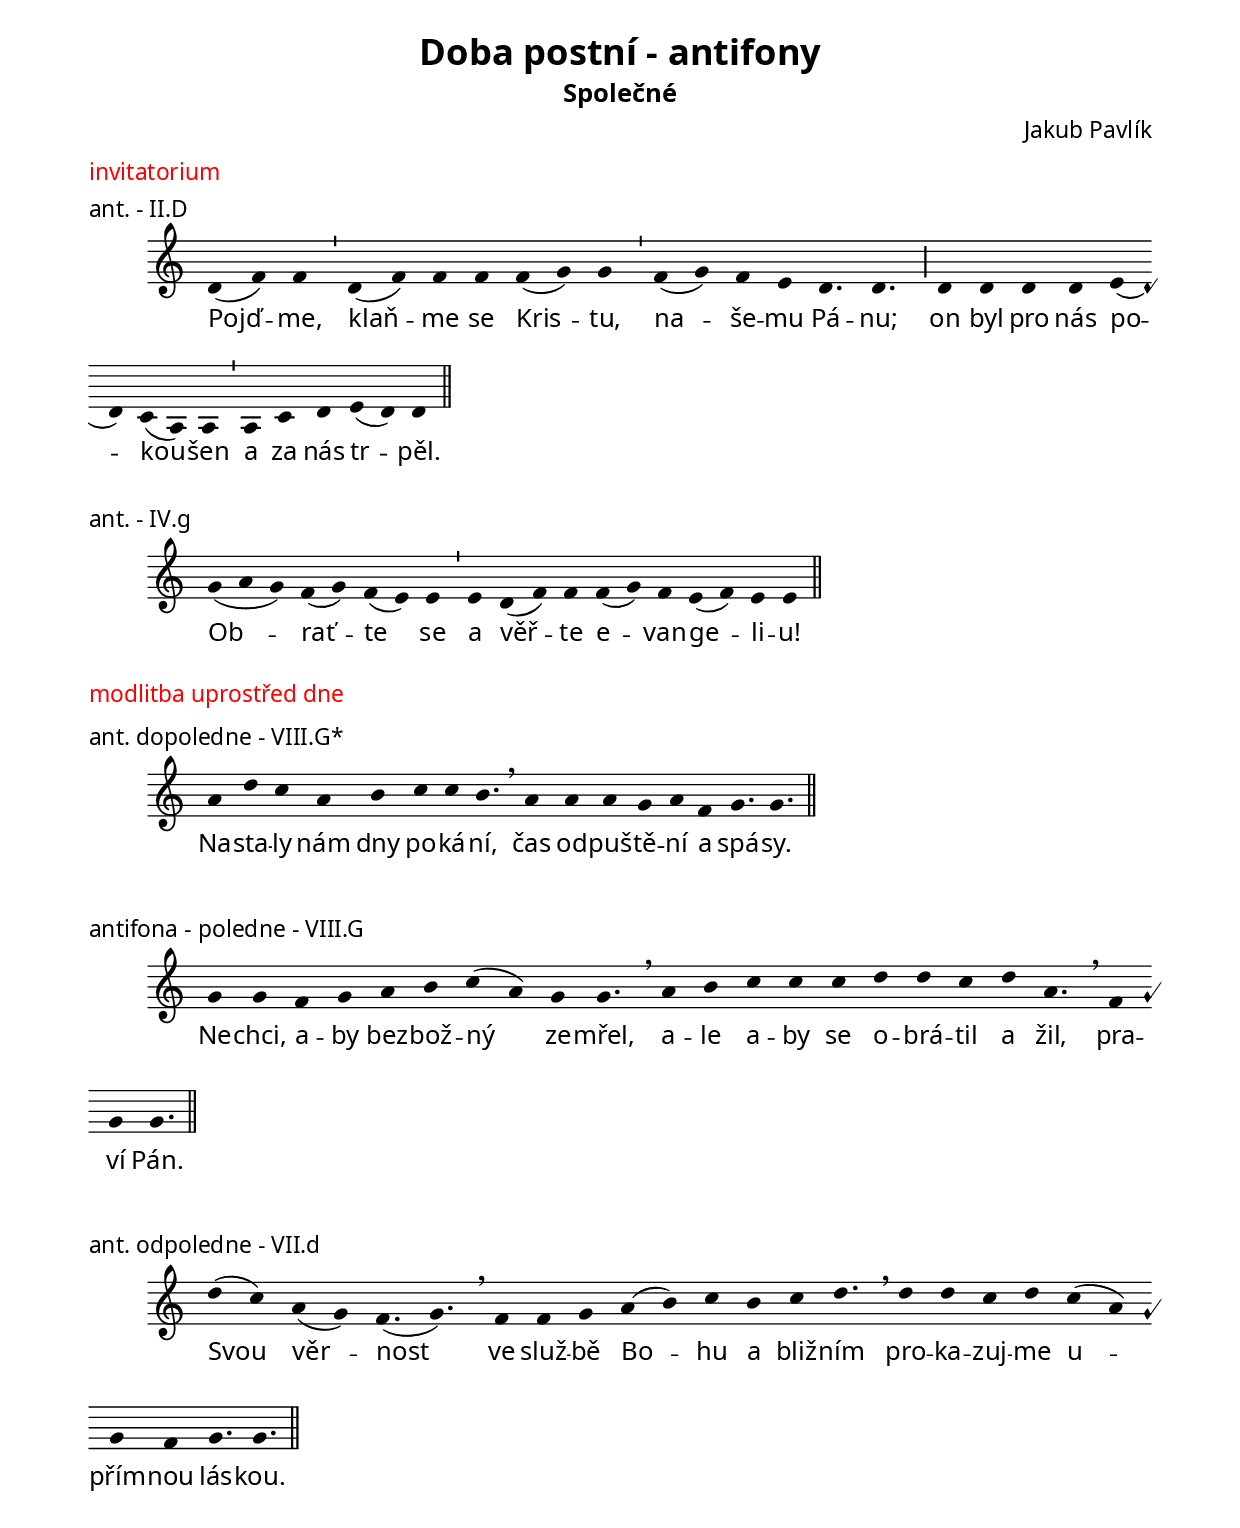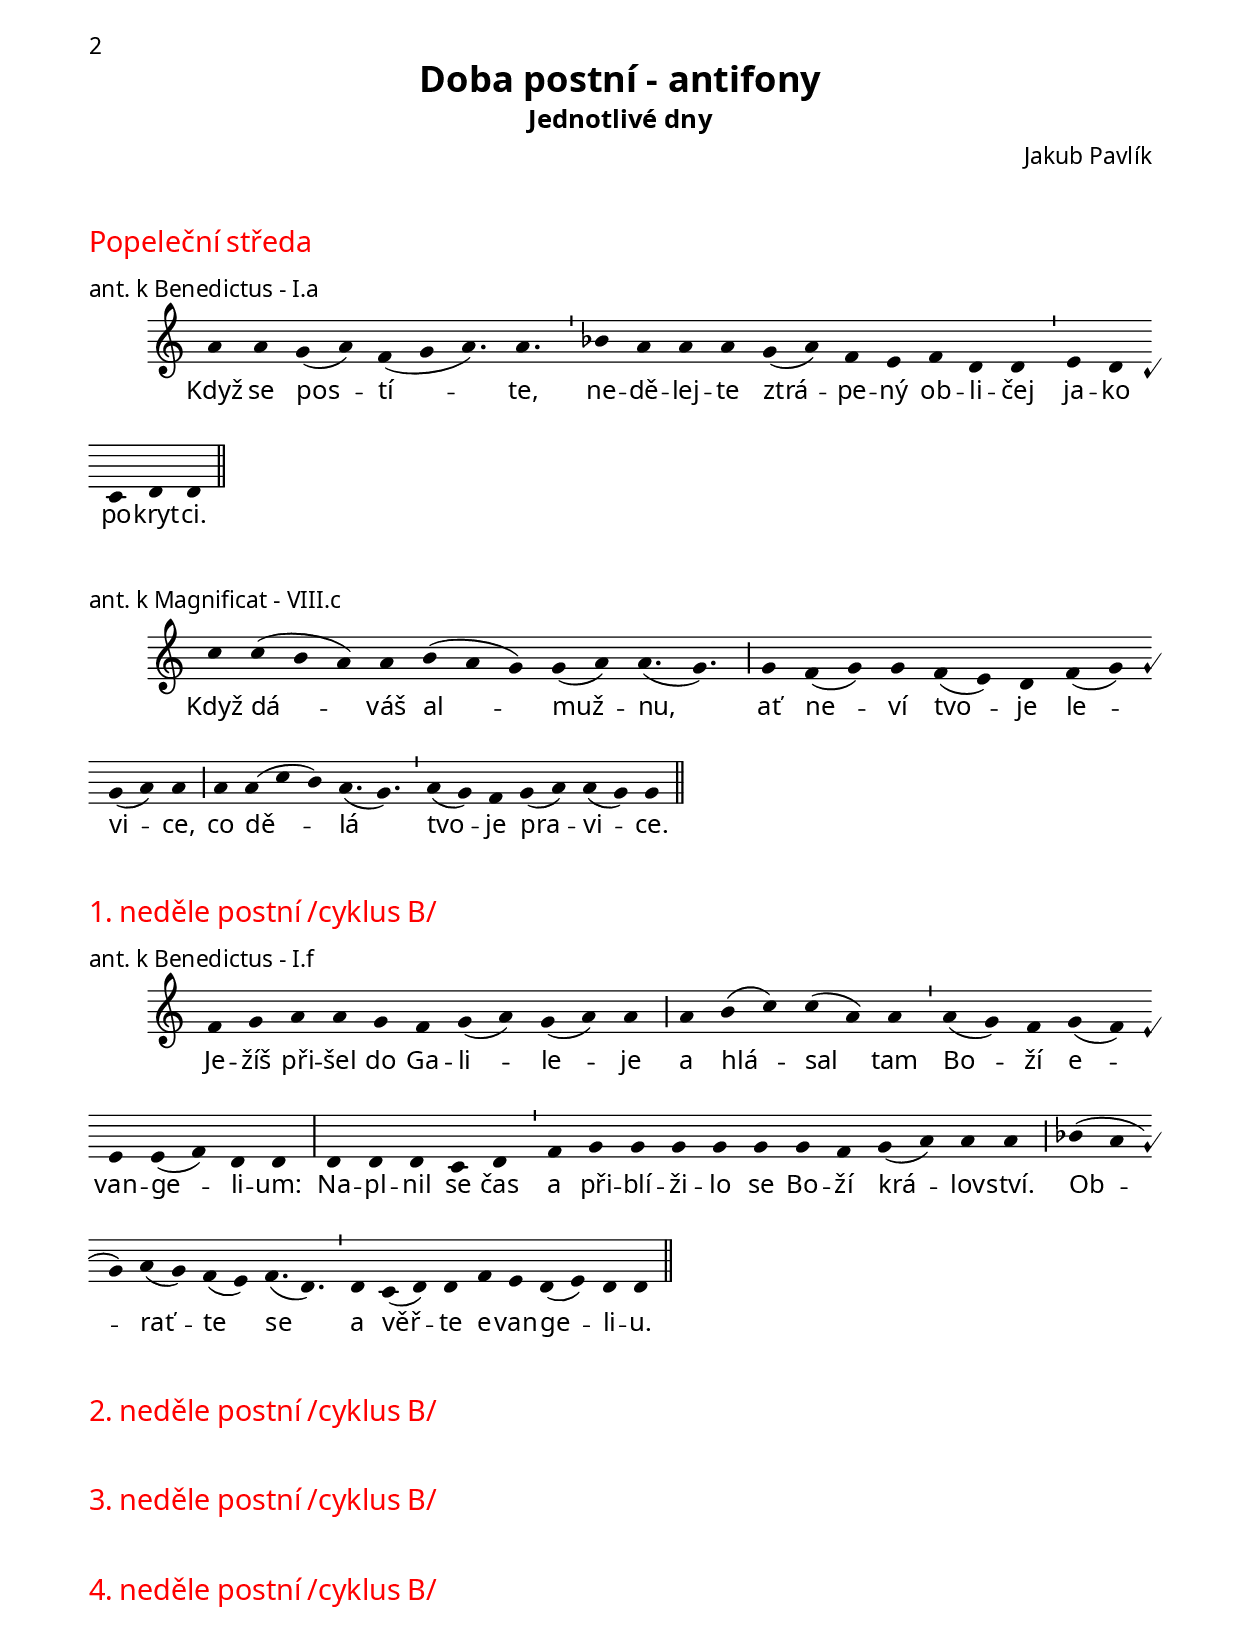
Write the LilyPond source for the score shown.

\version "2.14.2"

\header {
  title = "Doba postní - antifony"
  composer = "Jakub Pavlík"
}

\include "spolecne.ly"

\bookpart {
  \header {
    subtitle = "Společné"
  }
  
  \markup {\nadpisHodinka {"invitatorium"}}
  
  \score {
    \relative c' {
      \choralniRezim
      d4( f) f \barMin
      d( f) f f f( g) g \barMin f( g) f e d4. d \barMaior
      d4 d d d e( d) c( a) a \barMin a c d e( d) d \barFinalis
    }
    \addlyrics {
      Pojď -- me,
      klaň -- me se Kris -- tu, na -- še -- mu Pá -- nu;
      on byl pro nás po -- kou -- šen a za nás tr -- pěl.
    }
    \header {
      quid = "ant."
      modus = "II"
      differentia = "D" 
      psalmus = ""
      id = ""
      fons = "Z antifon pro Svatý týden."
      piece = \markup {\sestavTitulekBezZalmu}
    }
  }
  
  \score {
    \relative c'' {
      \choralniRezim
      g( a g) f( g) f( e) e \barMin
      e d( f) f f( g) f e( f) e e \barFinalis
    }
    \addlyrics {
      Ob -- rať -- te se 
      a věř -- te e -- van -- ge -- li -- u!
    }
    \header {
      quid = "ant."
      modus = "IV"
      differentia = "g" 
      psalmus = ""
      id = ""
      piece = \markup {\sestavTitulekBezZalmu}
    }
  }
  
  \markup {\nadpisHodinka {"modlitba uprostřed dne"}}
  
  \score {
    \relative c'' {
      \choralniRezim
      
      a4 d c a b c c b4. \breathe a4 a a g a f g4. g \bar "||"
    }
    \addlyrics {
      Na -- sta -- ly nám dny po -- ká -- ní, čas od -- puš -- tě -- ní a spá -- sy.
    }
    \header {
      quid = "ant. dopoledne"
      modus = "VIII"
      differentia = "G*" 
      psalmus = ""
      id = ""
      piece = \markup {\sestavTitulekBezZalmu}
    }
  }
  
  \score {
    \relative c'' {
      \choralniRezim
      
      g4 g f g a b c( a) g g4. \breathe a4 b c c c d d c d a4. \breathe f4 g g4. \bar "||"
    }
    \addlyrics {
      Ne -- chci, a -- by bez -- bož -- ný ze -- mřel, a -- le a -- by se o -- brá -- til a žil, pra -- ví Pán. 
    }
    \header {
      quid = "ant. v poledne"
      modus = "VIII"
      differentia = "G" 
      psalmus = ""
      id = ""
      piece = \markup {\sestavTitulekBezZalmu}
      piece = "antifona - poledne - VIII.G"
    }
  }
  
  \score {
    \relative c'' {
      \choralniRezim
      
      d4( c) a( g) f4.( g) \breathe f4 f g a( b) c b c d4. \breathe d4 d c d c( a) g f g4. g \bar "||"
    }
    \addlyrics {
      Svou věr -- nost ve služ -- bě Bo -- hu a bliž -- ním pro -- ka -- zuj -- me u -- přím -- nou lás -- kou.
    }
    \header {
      quid = "ant. odpoledne"
      modus = "VII"
      differentia = "d" 
      psalmus = ""
      id = ""
      piece = \markup {\sestavTitulekBezZalmu}
    }
  }
} % bookpart

\bookpart {
  \header {
    subtitle = "Jednotlivé dny"
  }
  
  \markup\nadpisDen{Popeleční středa}
  
  \score {
    \relative c'' {
      \choralniRezim
      a4 a g( a) f( g a4.) a \barMin
      bes4 a a a g( a) f e f d d \barMin e d c d d \barFinalis
    }
    \addlyrics {
      Když se pos -- tí -- te,
      ne -- dě -- lej -- te ztrá -- pe -- ný ob -- li -- čej
      ja -- ko po -- kryt -- ci.
    }
    \header {
      quid = "ant. k Benedictus"
      modus = "I"
      differentia = "a" 
      psalmus = ""
      id = ""
      piece = \markup {\sestavTitulekBezZalmu}
    }
  }
  
  \score {
    \relative c'' {
      \choralniRezim
      c4 c( b a) a b( a g) g( a) a4.( g) \barMaior
      g4 f( g) g f( e) d f( g) g( a) a \barMaior
      a a( c b) a4.( g) \barMin a4( g) f g( a) a( g) g \barFinalis
    }
    \addlyrics {
      Když dá -- váš al -- muž -- nu,
      ať ne -- ví tvo -- je le -- vi -- ce,
      co dě -- lá tvo -- je pra -- vi -- ce.
    }
    \header {
      quid = "ant. k Magnificat"
      modus = "VIII"
      differentia = "c" 
      psalmus = ""
      id = ""
      piece = \markup {\sestavTitulekBezZalmu}
    }
  }
  
  \markup\nadpisDen{1. neděle postní /cyklus B/}
  
  \score {
    \relative c' {
      \choralniRezim
      
    }
    \addlyrics {
      Je -- žíš byl na pouš -- ti čty -- ři -- cet dní
      a byl po -- kou -- šen od sa -- ta -- na,
      žil tam me -- zi di -- vo -- ký -- mi zví -- řa -- ty
      a an -- dě -- lé mu slou -- ži -- li.
    }
    \header {
      quid = "ant. k Magnificat"
      modus = ""
      differentia = "" 
      psalmus = ""
      id = ""
      piece = \markup {\sestavTitulekBezZalmu}
    }
  }
  
  \score {
    \relative c' {
      \choralniRezim
      f4 g a a g f g( a) g( a) a \barMaior
      a b( c) c( a) a \barMin 
      a( g) f g( f) e e( f) d d \barMax
      
      d d d c d \barMin
      f g g g g g g f g( a) a a \barMaior
      bes( a g) a( g) f( e) f4.( d) \barMin
      d4 c( d) d f e d( e) d d \barFinalis
    }
    \addlyrics {
      Je -- žíš při -- šel do Ga -- li -- le -- je
      a hlá -- sal tam 
      Bo -- ží e -- van -- ge -- li -- um:
      
      Na -- pl -- nil se čas
      a při -- blí -- ži -- lo se Bo -- ží krá -- lov -- ství.
      Ob -- rať -- te se
      a věř -- te e -- van -- ge -- li -- u.
    }
    \header {
      quid = "ant. k Benedictus"
      modus = "I"
      differentia = "f"
      psalmus = ""
      id = ""
      fons = "3. neděle v mezidobí, cyklus B, 1. nešpory, k Magnificat"
      piece = \markup {\sestavTitulekBezZalmu}
    }
  }
  
  \score {
    \relative c' {
      \choralniRezim
      
    }
    \addlyrics {
      Bdi nad ná -- mi, náš Spa -- si -- te -- li,
      ať nás ne -- pře -- mů -- že lsti -- vý po -- ku -- ši -- tel;
      vždyť ty jsi náš po -- moc -- ník v_kaž -- dé do -- bě.
    }
    \header {
      quid = "ant. k Magnificat"
      modus = ""
      differentia = "" 
      psalmus = ""
      id = ""
      piece = \markup {\sestavTitulekBezZalmu}
    }
  }
  \markup\nadpisDen{2. neděle postní /cyklus B/}
  \markup\nadpisDen{3. neděle postní /cyklus B/}
  \markup\nadpisDen{4. neděle postní /cyklus B/}
  \markup\nadpisDen{5. neděle postní /cyklus B/}
}